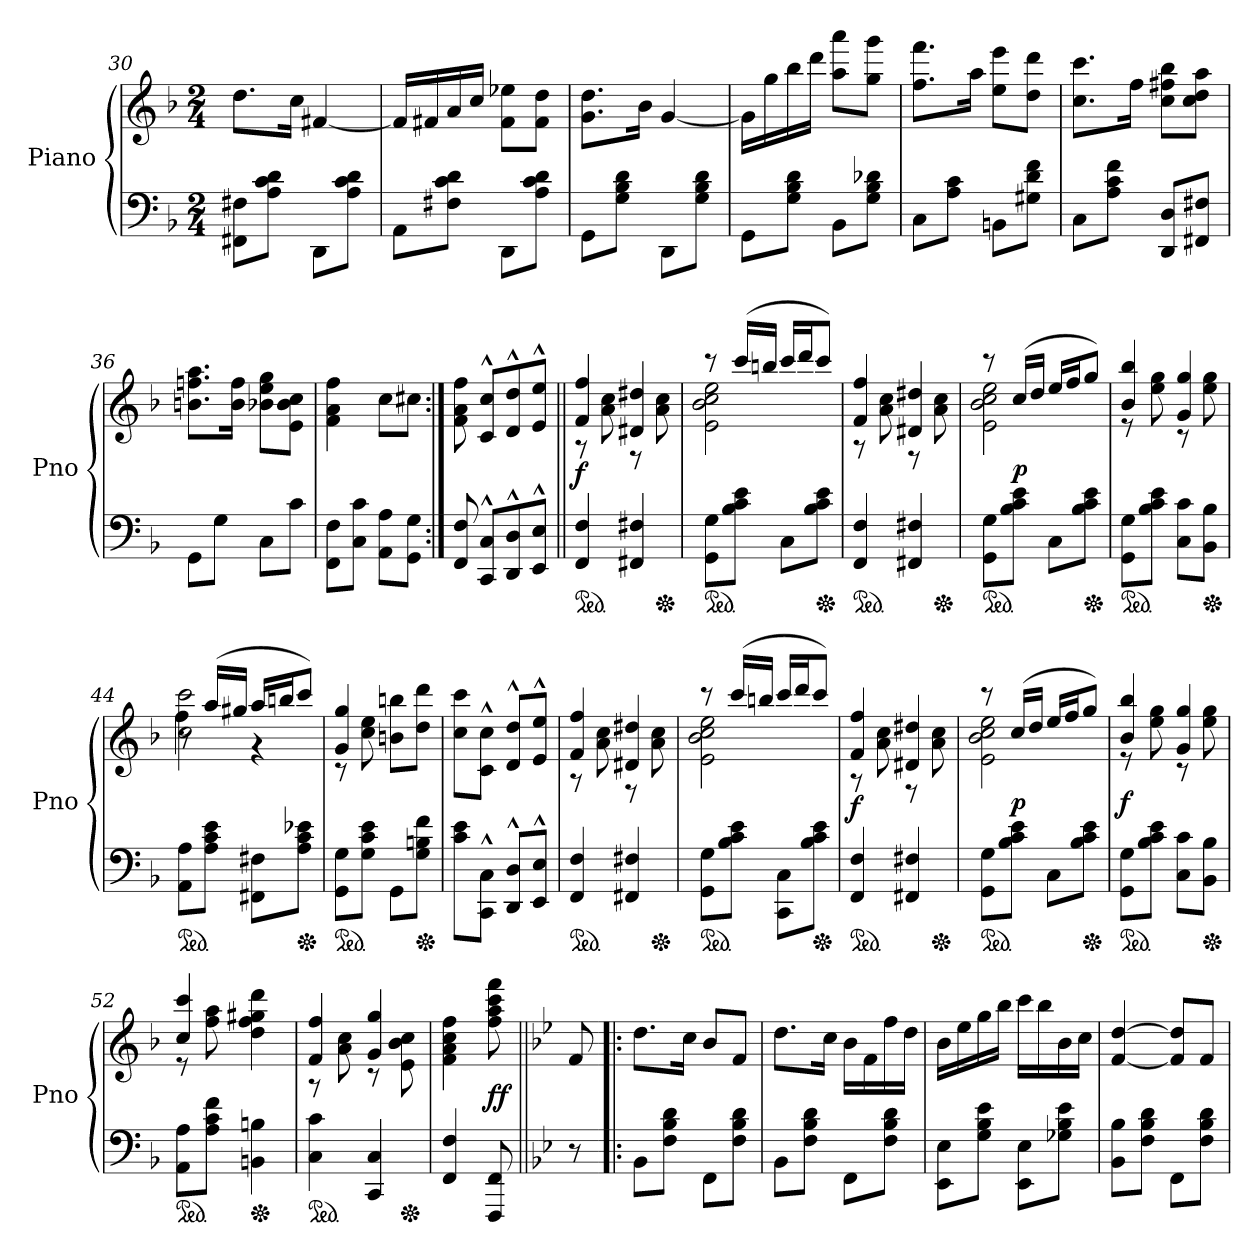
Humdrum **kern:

**kern	**kern	**dynam
*part1	*part1	*part1
*staff2	*staff1	*staff1/2
*I"Piano	*	*
*I'Pno	*	*
*clefF4	*clefG2	*
*k[b-]	*k[b-]	*
*M2/4	*M2/4	*
=30	=30	=30
8FF#X 8F#XL	8.ddL	.
8A 8c 8dJ	.	.
.	16ccJk	.
8DD\L	[4f#X	.
8A\ 8c\ 8d\J	.	.
=31	=31	=31
8AAL	16f#LL]	.
.	16f#X	.
8F#X 8c 8dJ	16a	.
.	16ccJJ	.
8DD\L	8f# 8ee-XL	.
8A\ 8c\ 8d\J	8f# 8ddJ	.
=32	=32	=32
8GGL	8.g 8.ddL	.
8G 8B- 8dJ	.	.
.	16b-Jk	.
8DD\L	[4g	.
8G\ 8B-\ 8d\J	.	.
=33	=33	=33
8GGL	16gLL]	.
.	16gg	.
8G 8B- 8dJ	16bb-	.
.	16dddJJ	.
8BB-L	8aa 8aaaL	.
8G 8B- 8d-XJ	8gg 8gggJ	.
=34	=34	=34
8CL	8.ff 8.fffL	.
8A 8cJ	.	.
.	16aaJk	.
8BBnL	8ee 8eeeL	.
8G#X 8d 8fJ	8dd 8dddJ	.
=35	=35	=35
8CL	8.cc 8.cccL	.
8A 8c 8fJ	.	.
.	16ffJk	.
8DD 8DL	8cc 8ff#X 8bb-L	.
8FF#X 8F#XJ	8cc 8dd 8aaJ	.
=36	=36	=36
8GG\L	8.bn 8.ffn 8.aaL	.
8G\J	.	.
.	16b 16ffJk	.
8CL	8b-X 8ee 8ggL	.
8cJ	8e 8b- 8ccJ	.
=37	=37	=37
8FF 8FL	4f 4a 4ff	.
8C 8cJ	.	.
8AA 8AL	8ccL	.
8GG 8GJ	8cc#XJ	.
=38:|!	=38:|!	=38:|!
8FF 8F	8f 8a 8ff	.
8CC^^ 8C^^L	8c^^< 8cc^^<L	.
8DD^^ 8D^^	8d^^< 8dd^^<	.
8EE^^ 8E^^J	8e^^< 8ee^^<J	.
=39||	=39||	=39||
*	*^	*
*ped	*	*	*
4FF 4F	4f 4ff	8r	f
.	.	8a 8cc	.
4FF#X 4F#X	4d#X 4dd#X	8r	.
*Xped	*	*	*
.	.	8a 8cc	.
=40	=40	=40	=40
*ped	*	*	*
8GG 8GL	8rccc	2e 2b- 2cc 2ee	.
8B- 8c 8eJ	(<16cccLL	.	.
.	16bbnJJ	.	.
8CL	16cccLL	.	.
.	16dddJ	.	.
*Xped	*	*	*
8B- 8c 8eJ	8cccJ)	.	.
=41	=41	=41	=41
*ped	*	*	*
4FF 4F	4f 4ff	8r	.
.	.	8a 8cc	.
4FF#X 4F#X	4d#X 4dd#X	8r	.
*Xped	*	*	*
.	.	8a 8cc	.
=42	=42	=42	=42
*ped	*	*	*
8GG 8GL	8r	2e 2b- 2cc 2ee	.
8B- 8c 8eJ	(<16ccLL	.	p
.	16ddJJ	.	.
8CL	16eeLL	.	.
.	16ffJ	.	.
*Xped	*	*	*
8B- 8c 8eJ	8ggJ)	.	.
=43	=43	=43	=43
*ped	*	*	*
8GG 8GL	4b- 4bb-	8r	.
8B- 8c 8eJ	.	8ee 8gg	.
8C 8cL	4g 4gg	8r	.
*Xped	*	*	*
8BB- 8B-J	.	8ee 8gg	.
=44	=44	=44	=44
*	*	*^	*
*ped	*	*	*	*
8AA 8AL	8r	2cc 2ccc	4ff\	.
8A 8c 8eJ	(<16aaLL	.	.	.
.	16gg#XJJ	.	.	.
8FF#X 8F#XL	16aaLL	.	4rg	.
.	16bbnJ	.	.	.
*Xped	*	*	*	*
8A 8c 8e-XJ	8cccJ)	.	.	.
*	*	*v	*v	*
=45	=45	=45	=45
*ped	*	*	*
8GG 8GL	4g 4gg	8r	.
8G 8c 8eJ	.	8cc 8ee	.
8GGL	4ryy	8bn 8bbnL	.
*Xped	*	*	*
8G 8Bn 8fJ	.	8dd 8dddJ	.
*	*v	*v	*
=46	=46	=46
8c 8eL	8cc 8cccL	.
8CC^^ 8C^^J	8c^^ 8cc^^J	.
8DD^^ 8D^^L	8d^^ 8dd^^L	.
8EE^^ 8E^^J	8e^^ 8ee^^J	.
=47	=47	=47
*	*^	*
*ped	*	*	*
4FF 4F	4f 4ff	8r	.
.	.	8a 8cc	.
4FF#X 4F#X	4d#X 4dd#X	8r	.
*Xped	*	*	*
.	.	8a 8cc	.
=48	=48	=48	=48
*ped	*	*	*
8GG 8GL	8rccc	2e 2b- 2cc 2ee	.
8B- 8c 8eJ	(<16cccLL	.	.
.	16bbnJJ	.	.
8CC 8CL	16cccLL	.	.
.	16dddJ	.	.
*Xped	*	*	*
8B- 8c 8eJ	8cccJ)	.	.
=49	=49	=49	=49
*ped	*	*	*
4FF 4F	4f 4ff	8r	f
.	.	8a 8cc	.
4FF#X 4F#X	4d#X 4dd#X	8r	.
*Xped	*	*	*
.	.	8a 8cc	.
=50	=50	=50	=50
*ped	*	*	*
8GG 8GL	8rccc	2e 2b- 2cc 2ee	.
8B- 8c 8eJ	(<16ccLL	.	p
.	16ddJJ	.	.
8CL	16eeLL	.	.
.	16ffJ	.	.
*Xped	*	*	*
8B- 8c 8eJ	8ggJ)	.	.
=51	=51	=51	=51
*ped	*	*	*
8GG 8GL	4b- 4bb-	8r	f
8B- 8c 8eJ	.	8ee 8gg	.
8C 8cL	4g 4gg	8r	.
*Xped	*	*	*
8BB- 8B-J	.	8ee 8gg	.
=52	=52	=52	=52
*ped	*	*	*
8AA 8AL	4cc 4ccc	8re	.
8A 8c 8fJ	.	8ff 8aa	.
*Xped	*	*	*
4BBn 4Bn	4ryy	4dd 4ff 4gg#X 4ddd	.
=53	=53	=53	=53
*ped	*	*	*
4C 4c	4f 4ff	8r	.
.	.	8a 8cc	.
4CC 4C	4g 4gg	8r	.
*Xped	*	*	*
.	.	8e 8b- 8cc	.
*	*v	*v	*
=54	=54	=54
4FF 4F	4f 4a 4cc 4ff	.
8FFF 8FF	8ff 8aa 8ccc 8fff	ff
=||	=||	=||
*k[b-e-]	*k[b-e-]	*
8r	8f	.
=55!|:	=55!|:	=55!|:
8BB-L	8.ddL	.
8F 8B- 8dJ	.	.
.	16ccJk	.
8FFL	8b-L	.
8F 8B- 8dJ	8fJ	.
=56	=56	=56
8BB-L	8.ddL	.
8F 8B- 8dJ	.	.
.	16ccJk	.
8FFL	16b-LL	.
.	16f	.
8F 8B- 8dJ	16ff	.
.	16ddJJ	.
=57	=57	=57
8EE- 8E-L	16b-LL	.
.	16ee-	.
8G 8B- 8e-J	16gg	.
.	16bb-JJ	.
8EE- 8E-L	16cccLL	.
.	16bb-	.
8G-X 8B- 8e-J	16b-	.
.	16ccJJ	.
=58	=58	=58
8BB- 8B-L	[4f [4dd	.
8F 8B- 8dJ	.	.
8FFL	8f] 8dd]L	.
8F 8B- 8dJ	8fJ	.
=	=	=
*-	*-	*-
